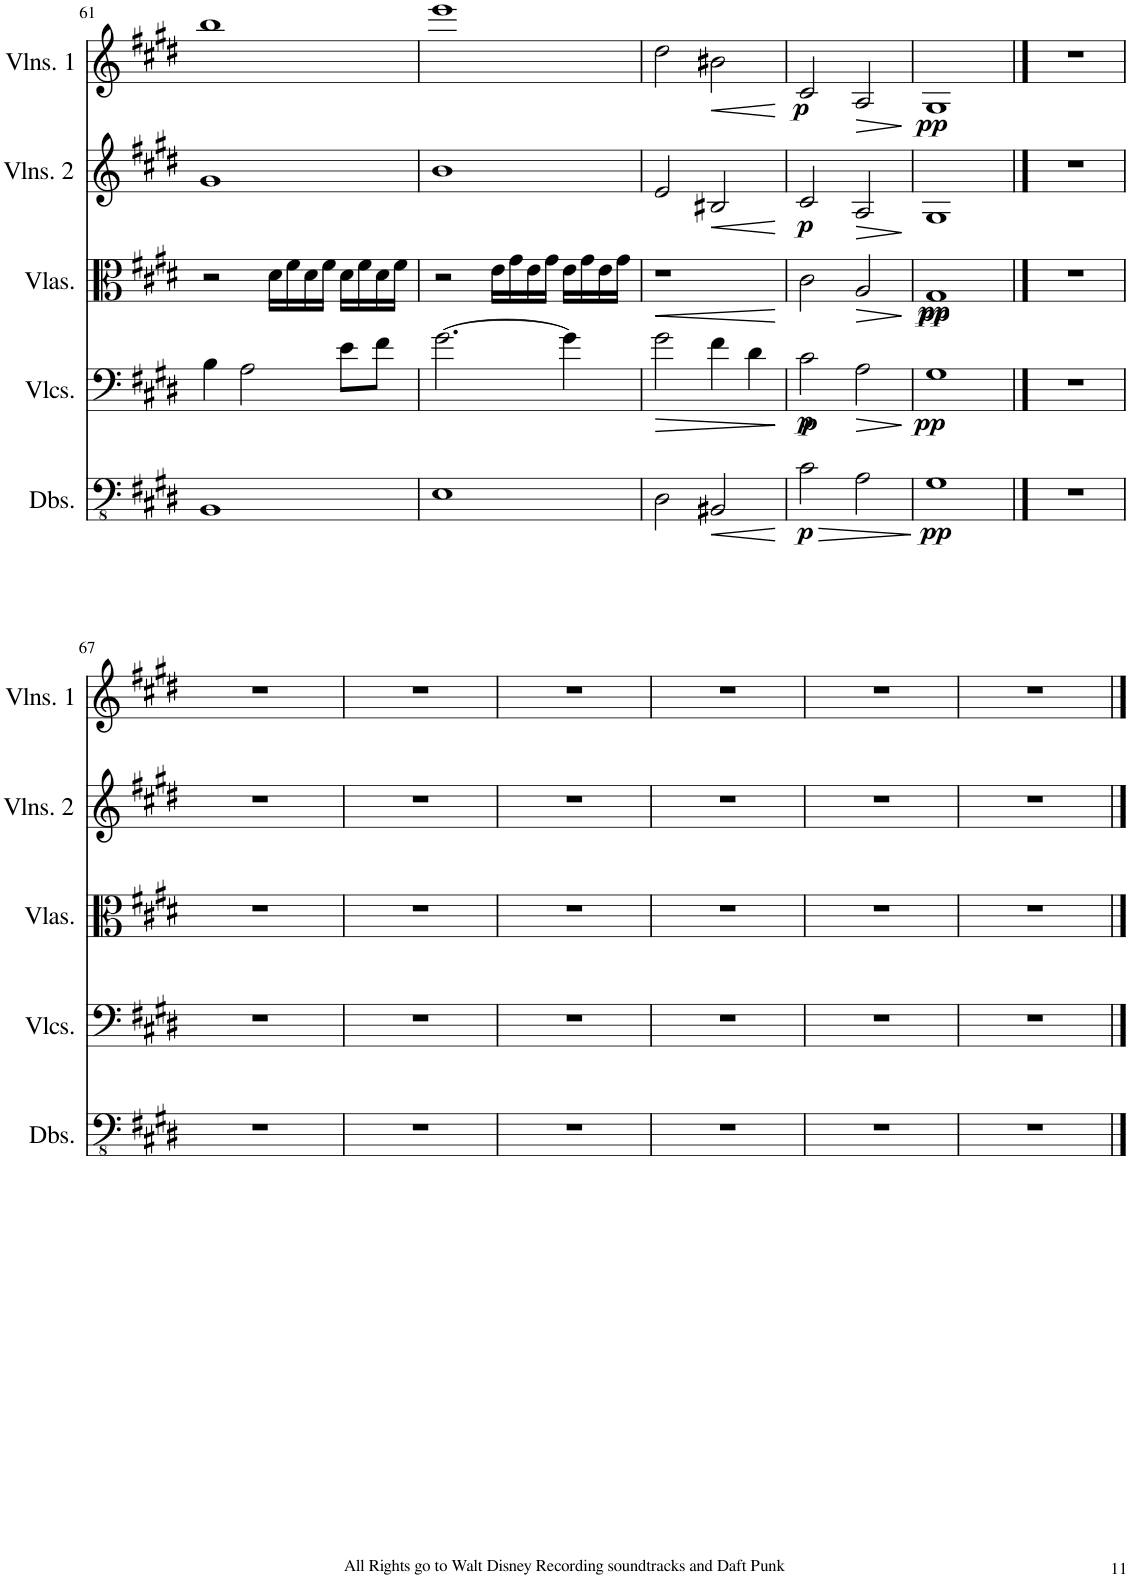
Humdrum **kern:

**kern	**dynam	**kern	**dynam	**kern	**dynam	**kern	**dynam	**kern	**dynam
*part5	*part5	*part4	*part4	*part3	*part3	*part2	*part2	*part1	*part1
*staff5	*staff5	*staff4	*staff4	*staff3	*staff3	*staff2	*staff2	*staff1	*staff1
*I"Double Basses	*	*I"Violoncellos	*	*I"Violas	*	*I"Violins 2	*	*I"Violins 1	*
*I'Dbs.	*	*I'Vlcs.	*	*I'Vlas.	*	*I'Vlns. 2	*	*I'Vlns. 1	*
!!LO:PB:g=z
*clefFv4	*	*clefF4	*	*clefC3	*	*clefG2	*	*clefG2	*
*k[f#c#g#d#]	*	*k[f#c#g#d#]	*	*k[f#c#g#d#]	*	*k[f#c#g#d#]	*	*k[f#c#g#d#]	*
*M4/4	*	*M4/4	*	*M4/4	*	*M4/4	*	*M4/4	*
=61	=61	=61	=61	=61	=61	=61	=61	=61	=61
1BBB	.	4B\	.	2r	.	1g#	.	1bb	.
.	.	2A\	.	.	.	.	.	.	.
.	.	.	.	16d#\LL	.	.	.	.	.
.	.	.	.	16f#\	.	.	.	.	.
.	.	.	.	16d#\	.	.	.	.	.
.	.	.	.	16f#\JJ	.	.	.	.	.
.	.	8e\L	.	16d#\LL	.	.	.	.	.
.	.	.	.	16f#\	.	.	.	.	.
.	.	8f#\J	.	16d#\	.	.	.	.	.
.	.	.	.	16f#\JJ	.	.	.	.	.
=62	=62	=62	=62	=62	=62	=62	=62	=62	=62
1EE	.	[2.g#\	.	2r	.	1b	.	1eee	.
.	.	.	.	16e\LL	.	.	.	.	.
.	.	.	.	16g#\	.	.	.	.	.
.	.	.	.	16e\	.	.	.	.	.
.	.	.	.	16g#\JJ	.	.	.	.	.
.	.	4g#\]	.	16e\LL	.	.	.	.	.
.	.	.	.	16g#\	.	.	.	.	.
.	.	.	.	16e\	.	.	.	.	.
.	.	.	.	16g#\JJ	.	.	.	.	.
=63	=63	=63	=63	=63	=63	=63	=63	=63	=63
!	!	!	!LO:HP:b	!	!LO:HP:b	!	!	!	!
2DD#\	.	2g#\	>	1r	<	2e/	.	2dd#\	.
!	!LO:HP:b	!	!	!	!	!	!LO:HP:b	!	!LO:HP:b
2BBB#X/	<	4f#\	.	.	.	2B#X/	<	2b#X\	<
.	.	4d#\	.	.	.	.	.	.	.
.	[	.	]	.	[	.	[	.	[
=64	=64	=64	=64	=64	=64	=64	=64	=64	=64
!	!LO:HP:b	!	!	!	!	!	!	!	!
!	!LO:DY:n=1:b	!	!LO:DY:b	!	!	!	!	!	!
!	!	!	!LO:DY:n=1:b	!	!	!	!LO:DY:b	!	!LO:DY:b
2C#\	> p	2c#\	p p	2c#\	.	2c#/	p	2c#/	p
!	!	!	!LO:HP:b	!	!LO:HP:b	!	!LO:HP:b	!	!LO:HP:b
2AA\	.	2A\	>	2A/	>	2A/	>	2A/	>
.	]	.	]	.	]	.	]	.	]
=65	=65	=65	=65	=65	=65	=65	=65	=65	=65
!	!LO:DY:b	!	!LO:DY:b	!	!LO:DY:b	!	!	!	!
!	!	!	!	!	!LO:DY:n=1:b	!	!	!	!LO:DY:b
1GG#	pp	1G#	pp	1G#	pp pp	1G#	.	1G#	pp
==66	==66	==66	==66	==66	==66	==66	==66	==66	==66
1r	.	1r	.	1r	.	1r	.	1r	.
!!LO:LB:g=z
=67	=67	=67	=67	=67	=67	=67	=67	=67	=67
1r	.	1r	.	1r	.	1r	.	1r	.
=68	=68	=68	=68	=68	=68	=68	=68	=68	=68
1r	.	1r	.	1r	.	1r	.	1r	.
=69	=69	=69	=69	=69	=69	=69	=69	=69	=69
1r	.	1r	.	1r	.	1r	.	1r	.
=70	=70	=70	=70	=70	=70	=70	=70	=70	=70
1r	.	1r	.	1r	.	1r	.	1r	.
=71	=71	=71	=71	=71	=71	=71	=71	=71	=71
1r	.	1r	.	1r	.	1r	.	1r	.
=72	=72	=72	=72	=72	=72	=72	=72	=72	=72
1r	.	1r	.	1r	.	1r	.	1r	.
==	==	==	==	==	==	==	==	==	==
*-	*-	*-	*-	*-	*-	*-	*-	*-	*-
